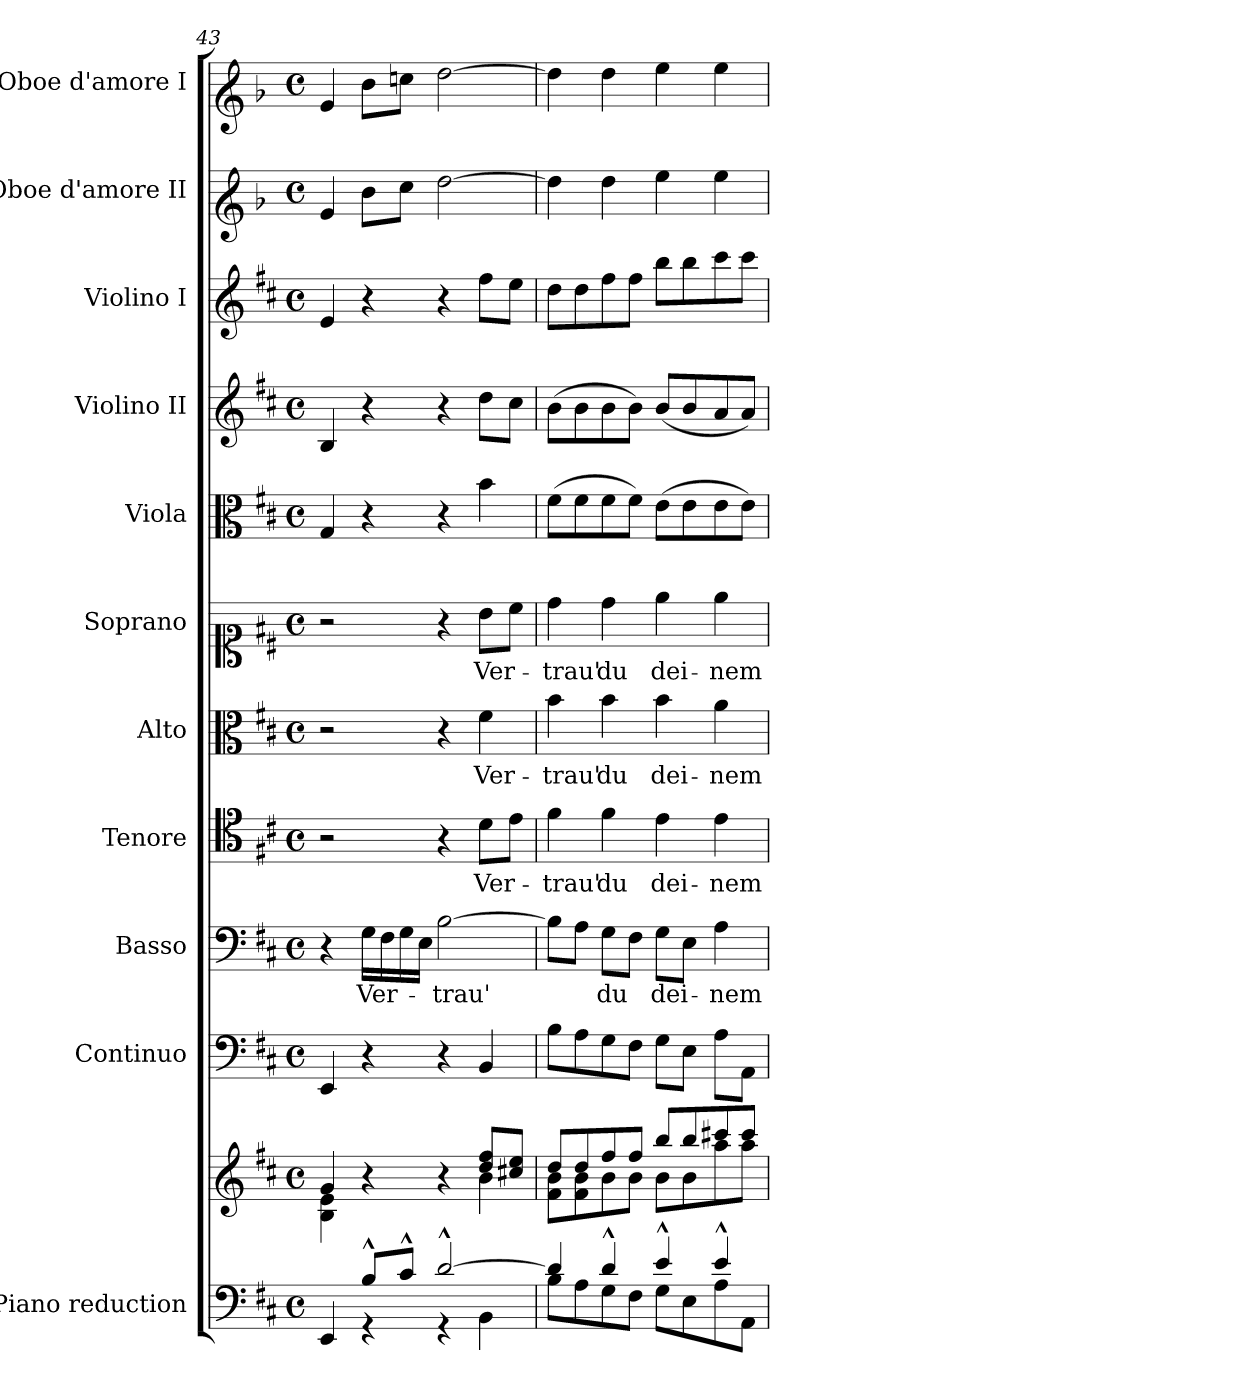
**kern	**kern	**kern	**kern	**text	**kern	**text	**kern	**text	**kern	**text	**kern	**kern	**kern	**kern	**kern
*part11	*part11	*part10	*part9	*part9	*part8	*part8	*part7	*part7	*part6	*part6	*part5	*part4	*part3	*part2	*part1
*staff12	*staff11	*staff10	*staff9	*staff9	*staff8	*staff8	*staff7	*staff7	*staff6	*staff6	*staff5	*staff4	*staff3	*staff2	*staff1
*I"Piano reduction	*	*I"Continuo	*I"Basso	*	*I"Tenore	*	*I"Alto	*	*I"Soprano	*	*I"Viola	*I"Violino II	*I"Violino I	*I"Oboe d'amore II	*I"Oboe d'amore I
*I'Pno	*	*	*	*	*	*	*	*	*	*	*I'Vla	*I'Vln	*I'Vln	*I'Ob	*I'Ob
!!LO:PB:g=z
*clefF4	*clefG2	*clefF4	*clefF4	*	*clefC4	*	*clefC3	*	*clefC1	*	*clefC3	*clefG2	*clefG2	*clefG1	*clefG1
*	*	*	*	*	*	*	*	*	*	*	*	*	*	*ITrd2c3	*ITrd2c3
*k[f#c#]	*k[f#c#]	*k[f#c#]	*k[f#c#]	*	*k[f#c#]	*	*k[f#c#]	*	*k[f#c#]	*	*k[f#c#]	*k[f#c#]	*k[f#c#]	*k[f#c#]	*k[f#c#]
*M4/4	*M4/4	*M4/4	*M4/4	*	*M4/4	*	*M4/4	*	*M4/4	*	*M4/4	*M4/4	*M4/4	*M4/4	*M4/4
*met(c)	*met(c)	*met(c)	*met(c)	*	*met(c)	*	*met(c)	*	*met(c)	*	*met(c)	*met(c)	*met(c)	*met(c)	*met(c)
=43	=43	=43	=43	=43	=43	=43	=43	=43	=43	=43	=43	=43	=43	=43	=43
*^	*^	*	*	*	*	*	*	*	*	*	*	*	*	*	*
4EE/	4ryy	4g/	4B\ 4e\	4EE/	4r	.	2r	.	2r	.	2r	.	4G/	4B/	4e/	4e/	4e/
!	!	!	!	!	!	!LO:LY:b	!	!	!	!	!	!	!	!	!	!	!
8B^^/L	4r	4r	4ryy	4r	16G\LL	Ver-	.	.	.	.	.	.	4r	4r	4r	8b\L	8b\L
.	.	.	.	.	16F#\	.	.	.	.	.	.	.	.	.	.	.	.
8c#^^/J	.	.	.	.	16G\	.	.	.	.	.	.	.	.	.	.	8cc#\J	8cc#X\J
.	.	.	.	.	16E\JJ	.	.	.	.	.	.	.	.	.	.	.	.
!	!	!	!	!	!	!LO:LY:b	!	!	!	!	!	!	!	!	!	!	!
[2d^^/	4r	4r	4ryy	4r	[2B\	-trau'	4r	.	4r	.	4r	.	4r	4r	4r	[2dd\	[2dd\
!	!	!	!	!	!	!	!	!LO:LY:b	!	!LO:LY:b	!	!LO:LY:b	!	!	!	!	!
.	4BB\	8dd/ 8ff#/L	4b\	4BB/	.	.	8d\L	Ver-	4f#\	Ver-	8b\L	Ver-	4b\	8dd\L	8ff#\L	.	.
.	.	8cc#X/ 8ee/J	.	.	.	.	8e\J	.	.	.	8cc#\J	.	.	8cc#\J	8ee\J	.	.
=44	=44	=44	=44	=44	=44	=44	=44	=44	=44	=44	=44	=44	=44	=44	=44	=44	=44
!	!	!	!	!	!	!	!	!LO:LY:b	!	!LO:LY:b	!	!LO:LY:b	!	!	!	!	!
4d/]	8B\L	8dd/L	8f#\ 8b\L	8B\L	8B\L]	.	4f#\	-trau'	4b\	-trau'	4dd\	-trau'	(8f#\L	(8b\L	8dd\L	4dd\]	4dd\]
.	8A\	8dd/	8f#\ 8b\	8A\	8A\J	.	.	.	.	.	.	.	8f#\	8b\	8dd\	.	.
!	!	!	!	!	!	!LO:LY:b	!	!LO:LY:b	!	!LO:LY:b	!	!LO:LY:b	!	!	!	!	!
4d^^/	8G\	8ff#/	8b\	8G\	8G\L	du	4f#\	du	4b\	du	4dd\	du	8f#\	8b\	8ff#\	4dd\	4dd\
.	8F#\J	8ff#/J	8b\J	8F#\J	8F#\J	.	.	.	.	.	.	.	8f#\J)	8b\J)	8ff#\J	.	.
!	!	!	!	!	!	!LO:LY:b	!	!LO:LY:b	!	!LO:LY:b	!	!LO:LY:b	!	!	!	!	!
4e^^/	8G\L	8bb/L	8b\L	8G\L	8G\L	dei-	4e\	dei-	4b\	dei-	4ee\	dei-	(8e\L	(8b/L	8bb\L	4ee\	4ee\
.	8E\	8bb/	8b\	8E\J	8E\J	.	.	.	.	.	.	.	8e\	8b/	8bb\	.	.
!	!	!	!	!	!	!LO:LY:b	!	!LO:LY:b	!	!LO:LY:b	!	!LO:LY:b	!	!	!	!	!
4e^^/	8A\	8ccc#X/	8aa\	8A\L	4A\	-nem	4e\	-nem	4a\	-nem	4ee\	-nem	8e\	8a/	8ccc#\	4ee\	4ee\
.	8AA\J	8ccc#/J	8aa\J	8AA\J	.	.	.	.	.	.	.	.	8e\J)	8a/J)	8ccc#\J	.	.
*v	*v	*	*	*	*	*	*	*	*	*	*	*	*	*	*	*	*
*	*v	*v	*	*	*	*	*	*	*	*	*	*	*	*	*	*
=	=	=	=	=	=	=	=	=	=	=	=	=	=	=	=
*-	*-	*-	*-	*-	*-	*-	*-	*-	*-	*-	*-	*-	*-	*-	*-
